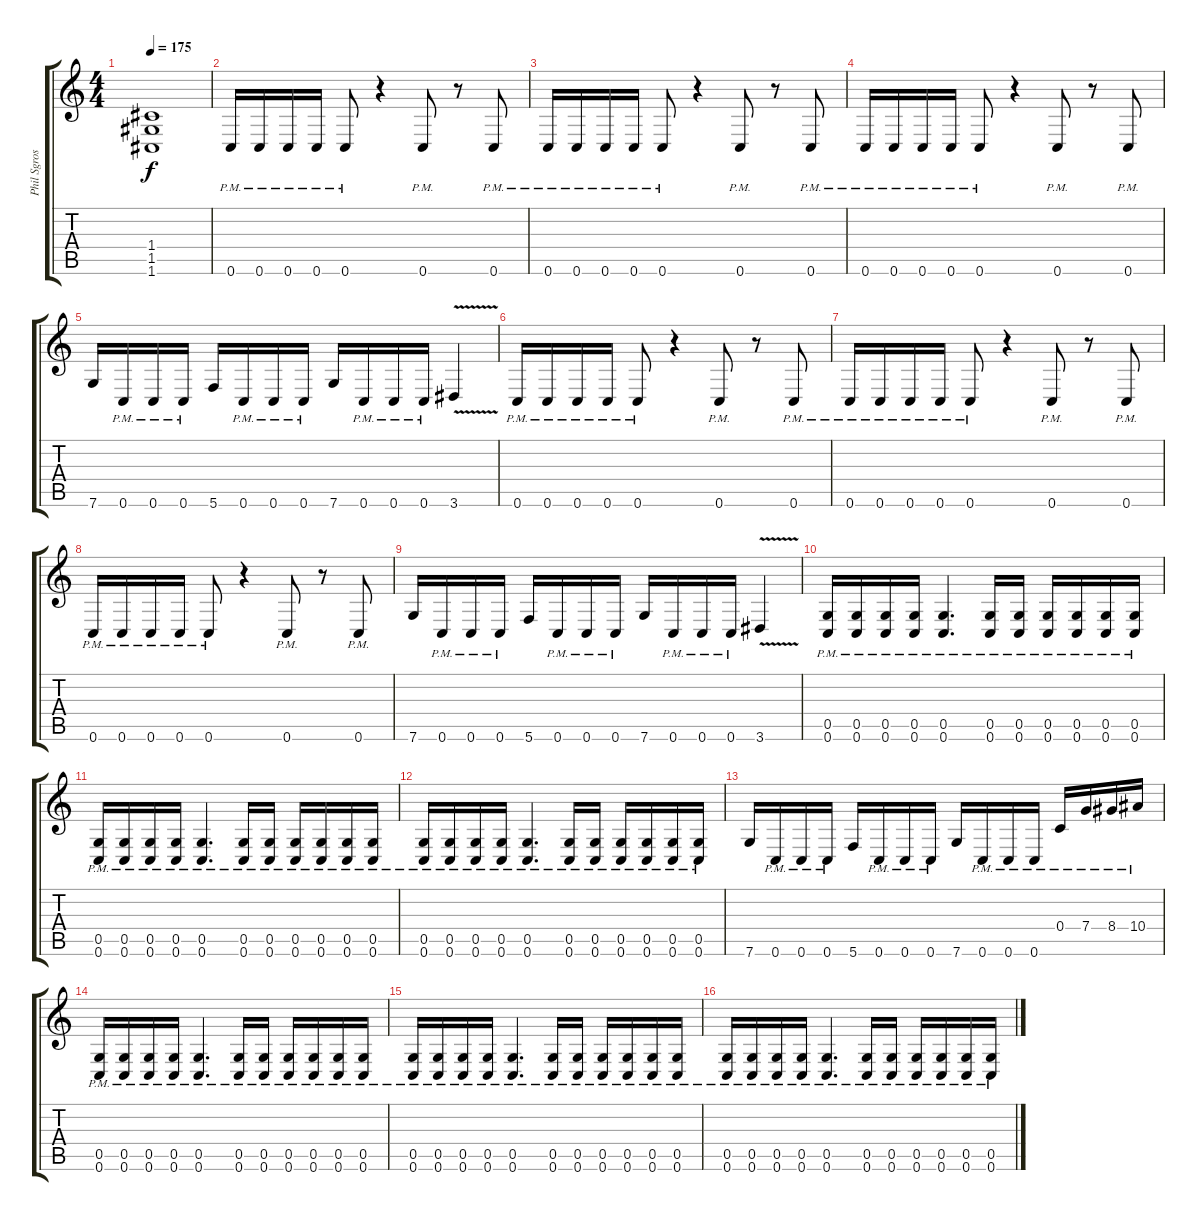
\track ("Phil Sgrosso" "Phil Sgros") {instrument distortionguitar}
\staff {score tabs}
\tuning (D4 A3 F3 C3 G2 C2) {hide}
\ts (4 4)
\tempo 175
\clef g2
\ks c
(1.4 1.5 1.6).1{dy f} |
0.6{pm}.16 0.6{pm}.16 0.6{pm}.16 0.6{pm}.16 0.6{pm}.8 r.4 0.6{pm}.8 r.8 0.6{pm}.8 |
0.6{pm}.16 0.6{pm}.16 0.6{pm}.16 0.6{pm}.16 0.6{pm}.8 r.4 0.6{pm}.8 r.8 0.6{pm}.8 |
0.6{pm}.16 0.6{pm}.16 0.6{pm}.16 0.6{pm}.16 0.6{pm}.8 r.4 0.6{pm}.8 r.8 0.6{pm}.8 |
7.6.16 0.6{pm}.16 0.6{pm}.16 0.6{pm}.16 5.6.16 0.6{pm}.16 0.6{pm}.16 0.6{pm}.16 7.6.16 0.6{pm}.16 0.6{pm}.16 0.6{pm}.16 3.6{v}.4 |
0.6{pm}.16 0.6{pm}.16 0.6{pm}.16 0.6{pm}.16 0.6{pm}.8 r.4 0.6{pm}.8 r.8 0.6{pm}.8 |
0.6{pm}.16 0.6{pm}.16 0.6{pm}.16 0.6{pm}.16 0.6{pm}.8 r.4 0.6{pm}.8 r.8 0.6{pm}.8 |
0.6{pm}.16 0.6{pm}.16 0.6{pm}.16 0.6{pm}.16 0.6{pm}.8 r.4 0.6{pm}.8 r.8 0.6{pm}.8 |
7.6.16 0.6{pm}.16 0.6{pm}.16 0.6{pm}.16 5.6.16 0.6{pm}.16 0.6{pm}.16 0.6{pm}.16 7.6.16 0.6{pm}.16 0.6{pm}.16 0.6{pm}.16 3.6{v}.4 |
(0.5{pm} 0.6{pm}).16 (0.5{pm} 0.6{pm}).16 (0.5{pm} 0.6{pm}).16 (0.5{pm} 0.6{pm}).16 (0.5{pm} 0.6{pm}).4{d} (0.5{pm} 0.6{pm}).16 (0.5{pm} 0.6{pm}).16 (0.5{pm} 0.6{pm}).16 (0.5{pm} 0.6{pm}).16 (0.5{pm} 0.6{pm}).16 (0.5{pm} 0.6{pm}).16 |
(0.5{pm} 0.6{pm}).16 (0.5{pm} 0.6{pm}).16 (0.5{pm} 0.6{pm}).16 (0.5{pm} 0.6{pm}).16 (0.5{pm} 0.6{pm}).4{d} (0.5{pm} 0.6{pm}).16 (0.5{pm} 0.6{pm}).16 (0.5{pm} 0.6{pm}).16 (0.5{pm} 0.6{pm}).16 (0.5{pm} 0.6{pm}).16 (0.5{pm} 0.6{pm}).16 |
(0.5{pm} 0.6{pm}).16 (0.5{pm} 0.6{pm}).16 (0.5{pm} 0.6{pm}).16 (0.5{pm} 0.6{pm}).16 (0.5{pm} 0.6{pm}).4{d} (0.5{pm} 0.6{pm}).16 (0.5{pm} 0.6{pm}).16 (0.5{pm} 0.6{pm}).16 (0.5{pm} 0.6{pm}).16 (0.5{pm} 0.6{pm}).16 (0.5{pm} 0.6{pm}).16 |
7.6.16 0.6{pm}.16 0.6{pm}.16 0.6{pm}.16 5.6.16 0.6{pm}.16 0.6{pm}.16 0.6{pm}.16 7.6.16 0.6{pm}.16 0.6{pm}.16 0.6{pm}.16 0.4{pm}.16 7.4{pm}.16 8.4{pm}.16 10.4{pm}.16 |
(0.5{pm} 0.6{pm}).16 (0.5{pm} 0.6{pm}).16 (0.5{pm} 0.6{pm}).16 (0.5{pm} 0.6{pm}).16 (0.5{pm} 0.6{pm}).4{d} (0.5{pm} 0.6{pm}).16 (0.5{pm} 0.6{pm}).16 (0.5{pm} 0.6{pm}).16 (0.5{pm} 0.6{pm}).16 (0.5{pm} 0.6{pm}).16 (0.5{pm} 0.6{pm}).16 |
(0.5{pm} 0.6{pm}).16 (0.5{pm} 0.6{pm}).16 (0.5{pm} 0.6{pm}).16 (0.5{pm} 0.6{pm}).16 (0.5{pm} 0.6{pm}).4{d} (0.5{pm} 0.6{pm}).16 (0.5{pm} 0.6{pm}).16 (0.5{pm} 0.6{pm}).16 (0.5{pm} 0.6{pm}).16 (0.5{pm} 0.6{pm}).16 (0.5{pm} 0.6{pm}).16 |
(0.5{pm} 0.6{pm}).16 (0.5{pm} 0.6{pm}).16 (0.5{pm} 0.6{pm}).16 (0.5{pm} 0.6{pm}).16 (0.5{pm} 0.6{pm}).4{d} (0.5{pm} 0.6{pm}).16 (0.5{pm} 0.6{pm}).16 (0.5{pm} 0.6{pm}).16 (0.5{pm} 0.6{pm}).16 (0.5{pm} 0.6{pm}).16 (0.5{pm} 0.6{pm}).16
